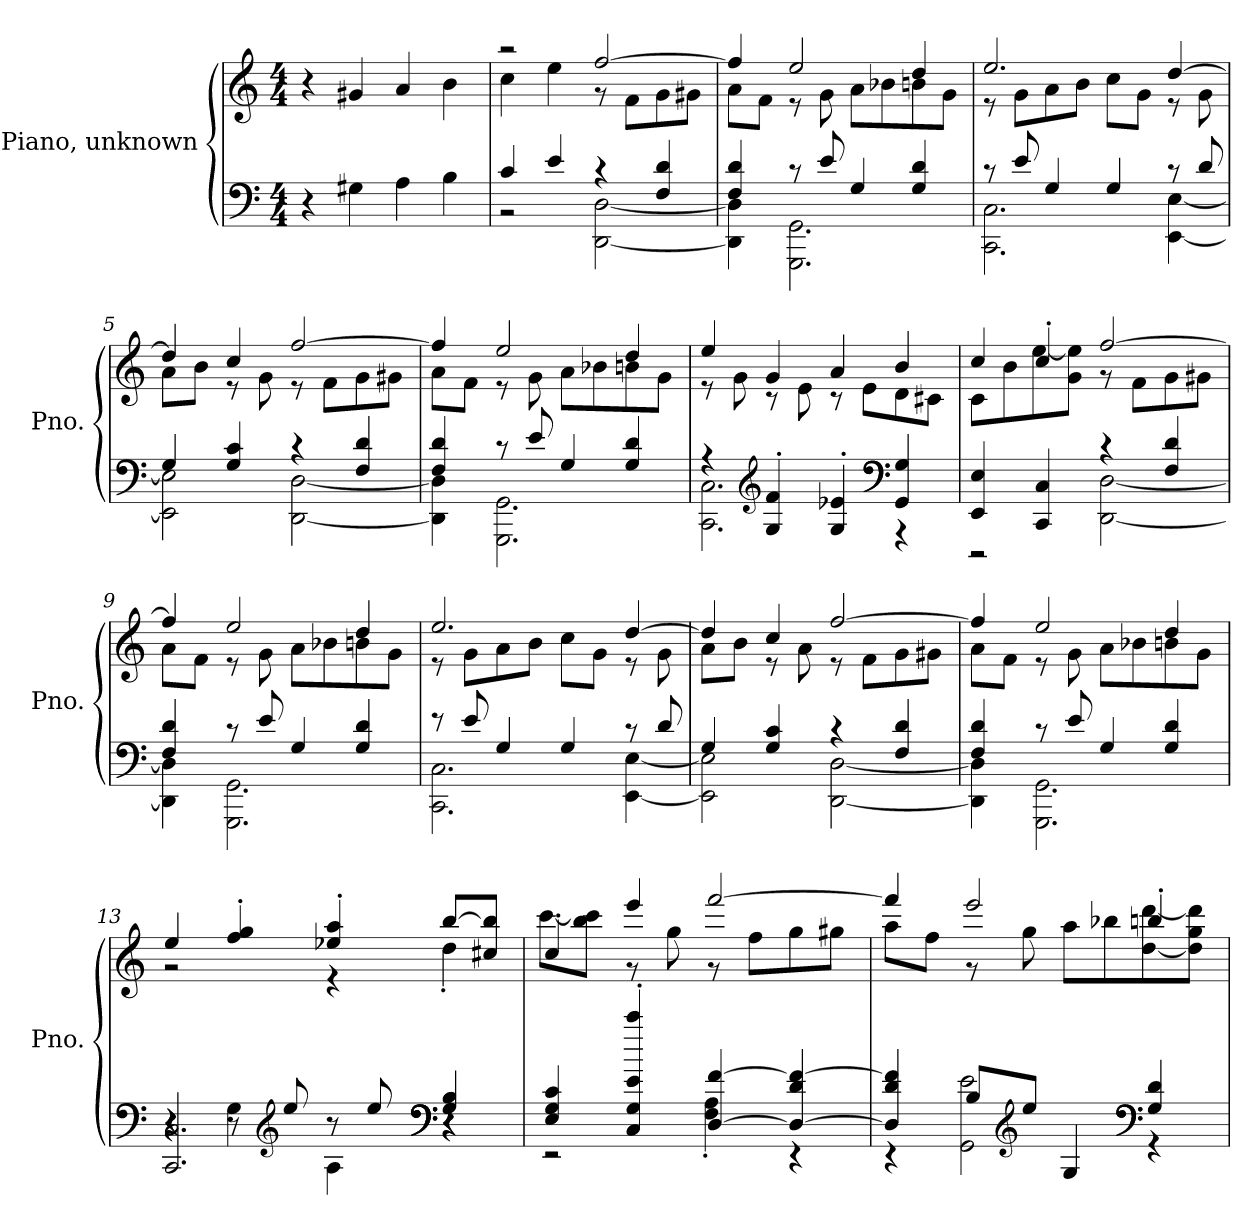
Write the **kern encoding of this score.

**kern	**kern
*part1	*part1
*staff2	*staff1
*I"Piano, unknown	*
*I'Pno.	*
*clefF4	*clefG2
*k[]	*k[]
*M4/4	*M4/4
*MM120	*MM120
=1	=1
4r	4r
4G#X\	4g#X/
4A\	4a/
4B\	4b\
=2	=2
*^	*^
4c/	2r	2r	4cc\
4e/	.	.	4ee\
4r	[2DD\ [2D\	[2ff/	8r
.	.	.	8f\L
4F/ 4d/	.	.	8g\
.	.	.	8g#X\J
=3	=3	=3	=3
4F/ 4d/	4DD\] 4D\]	4ff/]	8a\L
.	.	.	8f\J
8r	2.GGG\ 2.GG\	2ee/	8r
8e/	.	.	8g\
4G/	.	.	8a\L
.	.	.	8b-X\
4G/ 4d/	.	4dd/	8bn\
.	.	.	8g\J
=4	=4	=4	=4
8r	2.CC\ 2.C\	2.ee/	8r
8e/	.	.	8g\L
4G/	.	.	8a\
.	.	.	8b\J
4G/	.	.	8cc\L
.	.	.	8g\J
8r	[4EE\ [4E\	[4dd/	8r
8d/	.	.	8g\
=5	=5	=5	=5
4G/	2EE\] 2E\]	4dd/]	8a\L
.	.	.	8b\J
4G/ 4c/	.	4cc/	8r
.	.	.	8g\
4r	[2DD\ [2D\	[2ff/	8r
.	.	.	8f\L
4F/ 4d/	.	.	8g\
.	.	.	8g#X\J
!!LO:LB:g=z	!!
=6	=6	=6	=6
4F/ 4d/	4DD\] 4D\]	4ff/]	8a\L
.	.	.	8f\J
8r	2.GGG\ 2.GG\	2ee/	8r
8e/	.	.	8g\
4G/	.	.	8a\L
.	.	.	8b-X\
4G/ 4d/	.	4dd/	8bn\
.	.	.	8g\J
=7	=7	=7	=7
4r	2.CC\ 2.C\	4ee/	8r
.	.	.	8g\
*clefG2	*	*	*
4G/' 4f/'	.	4g/	8r
.	.	.	8e\
4G/' 4e-X/'	.	4a/	8r
.	.	.	8e\L
*clefF4	*	*	*
4GG/ 4G/	4r	4b/	8d\
.	.	.	8c#X\J
=8	=8	=8	=8
4EE/ 4E/	2r	4cc/	8c\L
.	.	.	8b\
4CC/ 4C/	.	4cc'/	[8ee\
.	.	.	8g\ 8ee\]J
4r	[2DD\ [2D\	[2ff/	8r
.	.	.	8f\L
4F/ 4d/	.	.	8g\
.	.	.	8g#X\J
=9	=9	=9	=9
4F/ 4d/	4DD\] 4D\]	4ff/]	8a\L
.	.	.	8f\J
8r	2.GGG\ 2.GG\	2ee/	8r
8e/	.	.	8g\
4G/	.	.	8a\L
.	.	.	8b-X\
4G/ 4d/	.	4dd/	8bn\
.	.	.	8g\J
!!LO:LB:g=z	!!
=10	=10	=10	=10
8r	2.CC\ 2.C\	2.ee/	8r
8e/	.	.	8g\L
4G/	.	.	8a\
.	.	.	8b\J
4G/	.	.	8cc\L
.	.	.	8g\J
8r	[4EE\ [4E\	[4dd/	8r
8d/	.	.	8g\
=11	=11	=11	=11
4G/	2EE\] 2E\]	4dd/]	8a\L
.	.	.	8b\J
4G/ 4c/	.	4cc/	8r
.	.	.	8a\
4r	[2DD\ [2D\	[2ff/	8r
.	.	.	8f\L
4F/ 4d/	.	.	8g\
.	.	.	8g#X\J
=12	=12	=12	=12
4F/ 4d/	4DD\] 4D\]	4ff/]	8a\L
.	.	.	8f\J
8r	2.GGG\ 2.GG\	2ee/	8r
8e/	.	.	8g\
4G/	.	.	8a\L
.	.	.	8b-X\
4G/ 4d/	.	4dd/	8bn\
.	.	.	8g\J
=13	=13	=13	=13
*	*^	*	*
4r	4r	2.CC/ 2.C/	4ee/	2r
8r	4G\	.	4ff/' 4gg/'	.
*clefG2	*	*	*	*
8ee/	.	.	.	.
8r	4A\	.	4ee-X/' 4aa/'	4r
8ee/	.	.	.	.
*clefF4	*	*	*	*
4G/ 4B/	4r	4r	[8bb/L	4dd'\
.	.	.	8cc#X/ 8bb/]J	.
*	*v	*v	*	*
!!LO:LB:g=z	!!
=14	=14	=14	=14
4E/ 4G/ 4c/	2r	4cc'/	[8ccc\L
.	.	.	8bb\ 8ccc\]J
4C/' 4G/' 4e/' 4ccc/'	.	4eee/	8r
.	.	.	8gg\
[4D/ [4f/	4F\' 4A\'	[2fff/	8r
.	.	.	8ff\L
4D/_ 4d/ 4f/_	4r	.	8gg\
.	.	.	8gg#X\J
=15	=15	=15	=15
4D/] 4d/ 4f/]	4r	4fff/]	8aa\L
.	.	.	8ff\J
8B/L	2GG\ 2e\	2eee/	8r
*clefG2	*	*	*
8ee/J	.	.	8gg\
4G/	.	.	8aa\L
.	.	.	8bb-X\
*clefF4	*	*	*
4G/ 4d/	4r	4bbn'/	[8dd\ [8ddd\
.	.	.	8dd\] 8gg\ 8ddd\]J
*v	*v	*	*
*	*v	*v
=	=
*-	*-
